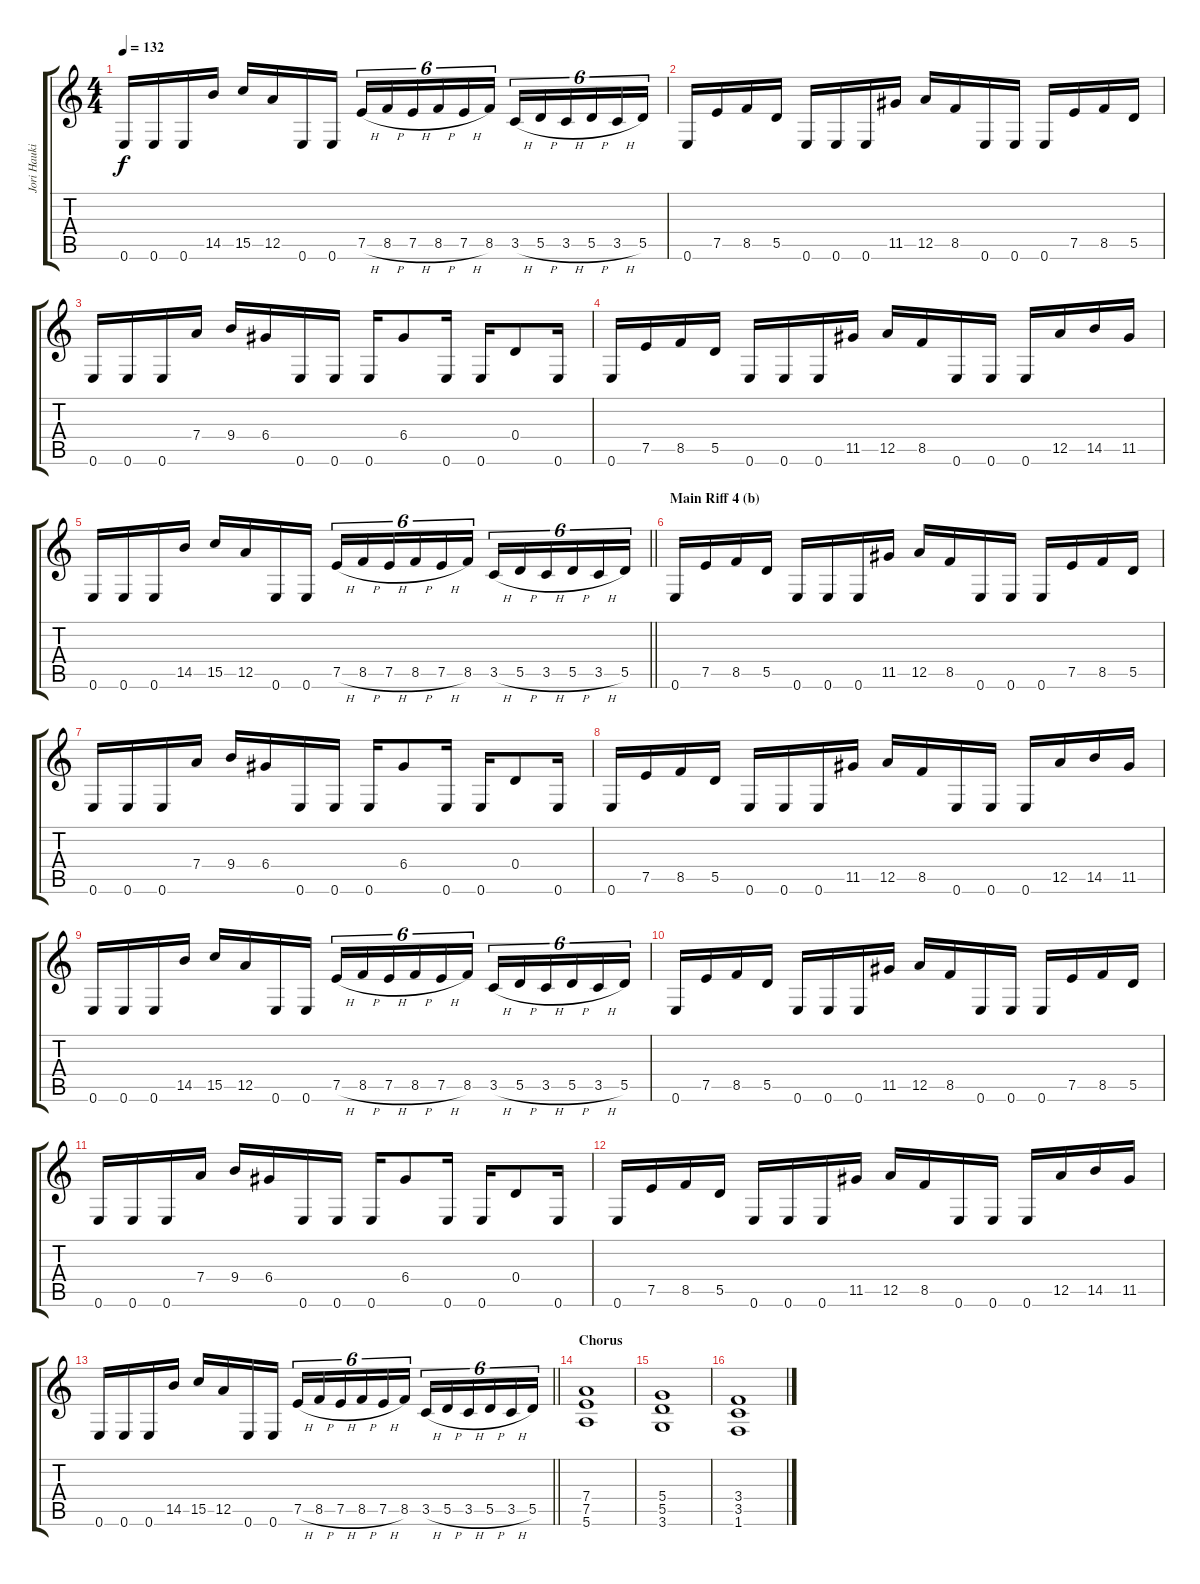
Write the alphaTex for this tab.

\track ("Jori Haukio (guitar)" "Jori Hauki") {instrument distortionguitar}
\staff {score tabs}
\tuning (E4 B3 G3 D3 A2 E2) {hide}
\ts (4 4)
\tempo 132
\clef g2
\ks c
0.6.16{dy f} 0.6.16 0.6.16 14.5.16 15.5.16 12.5.16 0.6.16 0.6.16 7.5{h}.16{tu (6 4)} 8.5{h}.16{tu (6 4)} 7.5{h}.16{tu (6 4)} 8.5{h}.16{tu (6 4)} 7.5{h}.16{tu (6 4)} 8.5.16{tu (6 4)} 3.5{h}.16{tu (6 4)} 5.5{h}.16{tu (6 4)} 3.5{h}.16{tu (6 4)} 5.5{h}.16{tu (6 4)} 3.5{h}.16{tu (6 4)} 5.5.16{tu (6 4)} |
0.6.16 7.5.16 8.5.16 5.5.16 0.6.16 0.6.16 0.6.16 11.5.16 12.5.16 8.5.16 0.6.16 0.6.16 0.6.16 7.5.16 8.5.16 5.5.16 |
0.6.16 0.6.16 0.6.16 7.4.16 9.4.16 6.4.16 0.6.16 0.6.16 0.6.16 6.4.8 0.6.16 0.6.16 0.4.8 0.6.16 |
0.6.16 7.5.16 8.5.16 5.5.16 0.6.16 0.6.16 0.6.16 11.5.16 12.5.16 8.5.16 0.6.16 0.6.16 0.6.16 12.5.16 14.5.16 11.5.16 |
\barLineRight lightlight
0.6.16 0.6.16 0.6.16 14.5.16 15.5.16 12.5.16 0.6.16 0.6.16 7.5{h}.16{tu (6 4)} 8.5{h}.16{tu (6 4)} 7.5{h}.16{tu (6 4)} 8.5{h}.16{tu (6 4)} 7.5{h}.16{tu (6 4)} 8.5.16{tu (6 4)} 3.5{h}.16{tu (6 4)} 5.5{h}.16{tu (6 4)} 3.5{h}.16{tu (6 4)} 5.5{h}.16{tu (6 4)} 3.5{h}.16{tu (6 4)} 5.5.16{tu (6 4)} |
\section ("" "Main Riff 4 (b)")
0.6.16 7.5.16 8.5.16 5.5.16 0.6.16 0.6.16 0.6.16 11.5.16 12.5.16 8.5.16 0.6.16 0.6.16 0.6.16 7.5.16 8.5.16 5.5.16 |
0.6.16 0.6.16 0.6.16 7.4.16 9.4.16 6.4.16 0.6.16 0.6.16 0.6.16 6.4.8 0.6.16 0.6.16 0.4.8 0.6.16 |
0.6.16 7.5.16 8.5.16 5.5.16 0.6.16 0.6.16 0.6.16 11.5.16 12.5.16 8.5.16 0.6.16 0.6.16 0.6.16 12.5.16 14.5.16 11.5.16 |
0.6.16 0.6.16 0.6.16 14.5.16 15.5.16 12.5.16 0.6.16 0.6.16 7.5{h}.16{tu (6 4)} 8.5{h}.16{tu (6 4)} 7.5{h}.16{tu (6 4)} 8.5{h}.16{tu (6 4)} 7.5{h}.16{tu (6 4)} 8.5.16{tu (6 4)} 3.5{h}.16{tu (6 4)} 5.5{h}.16{tu (6 4)} 3.5{h}.16{tu (6 4)} 5.5{h}.16{tu (6 4)} 3.5{h}.16{tu (6 4)} 5.5.16{tu (6 4)} |
0.6.16 7.5.16 8.5.16 5.5.16 0.6.16 0.6.16 0.6.16 11.5.16 12.5.16 8.5.16 0.6.16 0.6.16 0.6.16 7.5.16 8.5.16 5.5.16 |
0.6.16 0.6.16 0.6.16 7.4.16 9.4.16 6.4.16 0.6.16 0.6.16 0.6.16 6.4.8 0.6.16 0.6.16 0.4.8 0.6.16 |
0.6.16 7.5.16 8.5.16 5.5.16 0.6.16 0.6.16 0.6.16 11.5.16 12.5.16 8.5.16 0.6.16 0.6.16 0.6.16 12.5.16 14.5.16 11.5.16 |
\barLineRight lightlight
0.6.16 0.6.16 0.6.16 14.5.16 15.5.16 12.5.16 0.6.16 0.6.16 7.5{h}.16{tu (6 4)} 8.5{h}.16{tu (6 4)} 7.5{h}.16{tu (6 4)} 8.5{h}.16{tu (6 4)} 7.5{h}.16{tu (6 4)} 8.5.16{tu (6 4)} 3.5{h}.16{tu (6 4)} 5.5{h}.16{tu (6 4)} 3.5{h}.16{tu (6 4)} 5.5{h}.16{tu (6 4)} 3.5{h}.16{tu (6 4)} 5.5.16{tu (6 4)} |
\section ("" "Chorus")
(7.4 7.5 5.6).1 |
(5.4 5.5 3.6).1 |
(3.4 3.5 1.6).1
